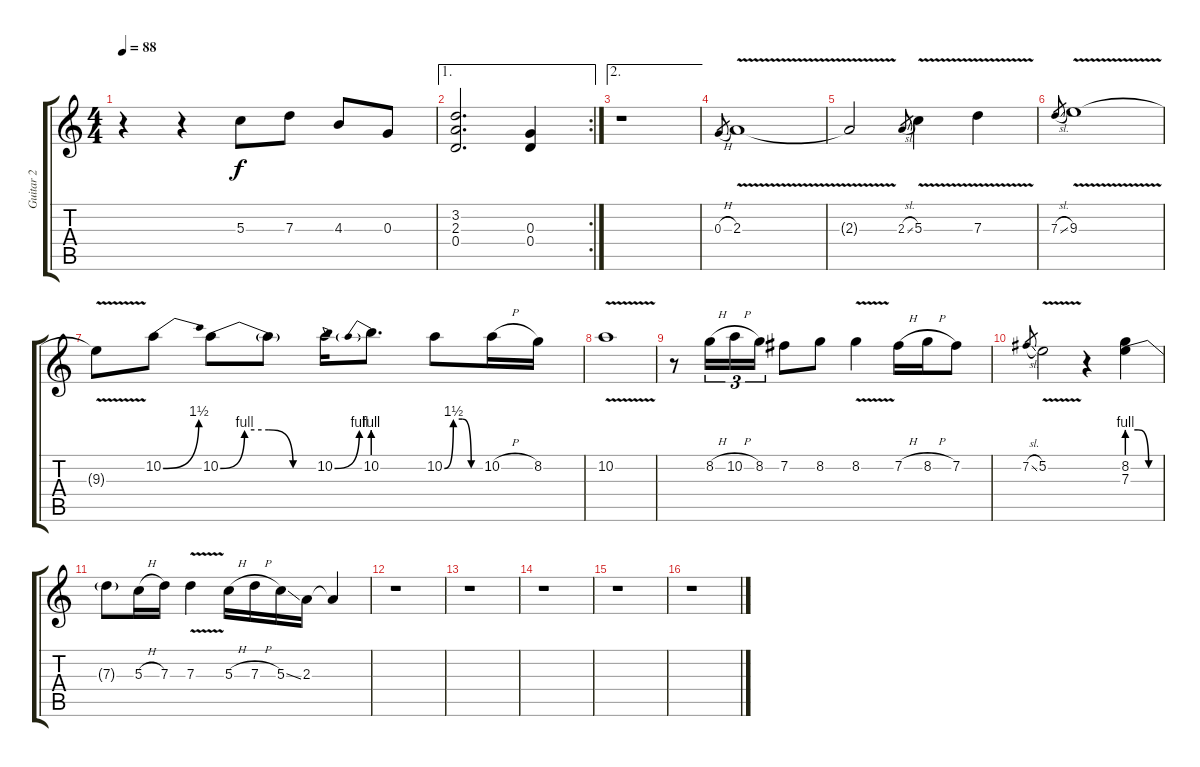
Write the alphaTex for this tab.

\track ("Guitar 2" "Guitar 2") {instrument distortionguitar}
\staff {score tabs}
\tuning (E4 B3 G3 D3 A2 E2) {hide}
\ts (4 4)
\tempo 88
\clef g2
\ks c
r.4{dy f} r.4 5.3.8 7.3.8 4.3.8 0.3.8 |
\ae 1
\rc 2
(3.2 2.3 0.4).2{d} (0.3 0.4).4 |
\ae 2
r.1 |
0.3{h}.8{gr} 2.3{v}.1 |
2.3{t}.2 2.3{sl}.8{gr} 5.3{v}.4 7.3{v}.4 |
7.3{sl}.8{gr} 9.3{v}.1 |
9.3{v t}.8 10.2{be (bend 0 0 60 6)}.8 10.2{be (custom 0 0 15 4 30 4 45 0 60 0)}.8 10.2{t}.8 10.2{be (bend 0 0 60 4)}.16 10.2{be (prebend 0 4 60 4)}.8{d} 10.2{be (custom 0 0 15 6 30 6 45 0 60 0)}.8 10.2{h}.16 8.2.16 |
10.2{v}.1 |
r.8 8.2{h}.16{tu (3 2)} 10.2{h}.16{tu (3 2)} 8.2.16{tu (3 2)} 7.2.8 8.2.8 8.2{v}.4 7.2{h}.16 8.2{h}.16 7.2.8 |
7.2{sl}.8{gr} 5.2{v}.2 r.4 (8.2 7.3{be (custom 0 4 20 4 40 0 60 0)}).4 |
7.3{t}.8 5.3{h}.16 7.3.16 7.3{v}.4 5.3{h}.16 7.3{h}.16 5.3{ss}.16 2.3.16 2.3{t}.4 |
r.1 |
r.1 |
r.1 |
r.1 |
r.1
